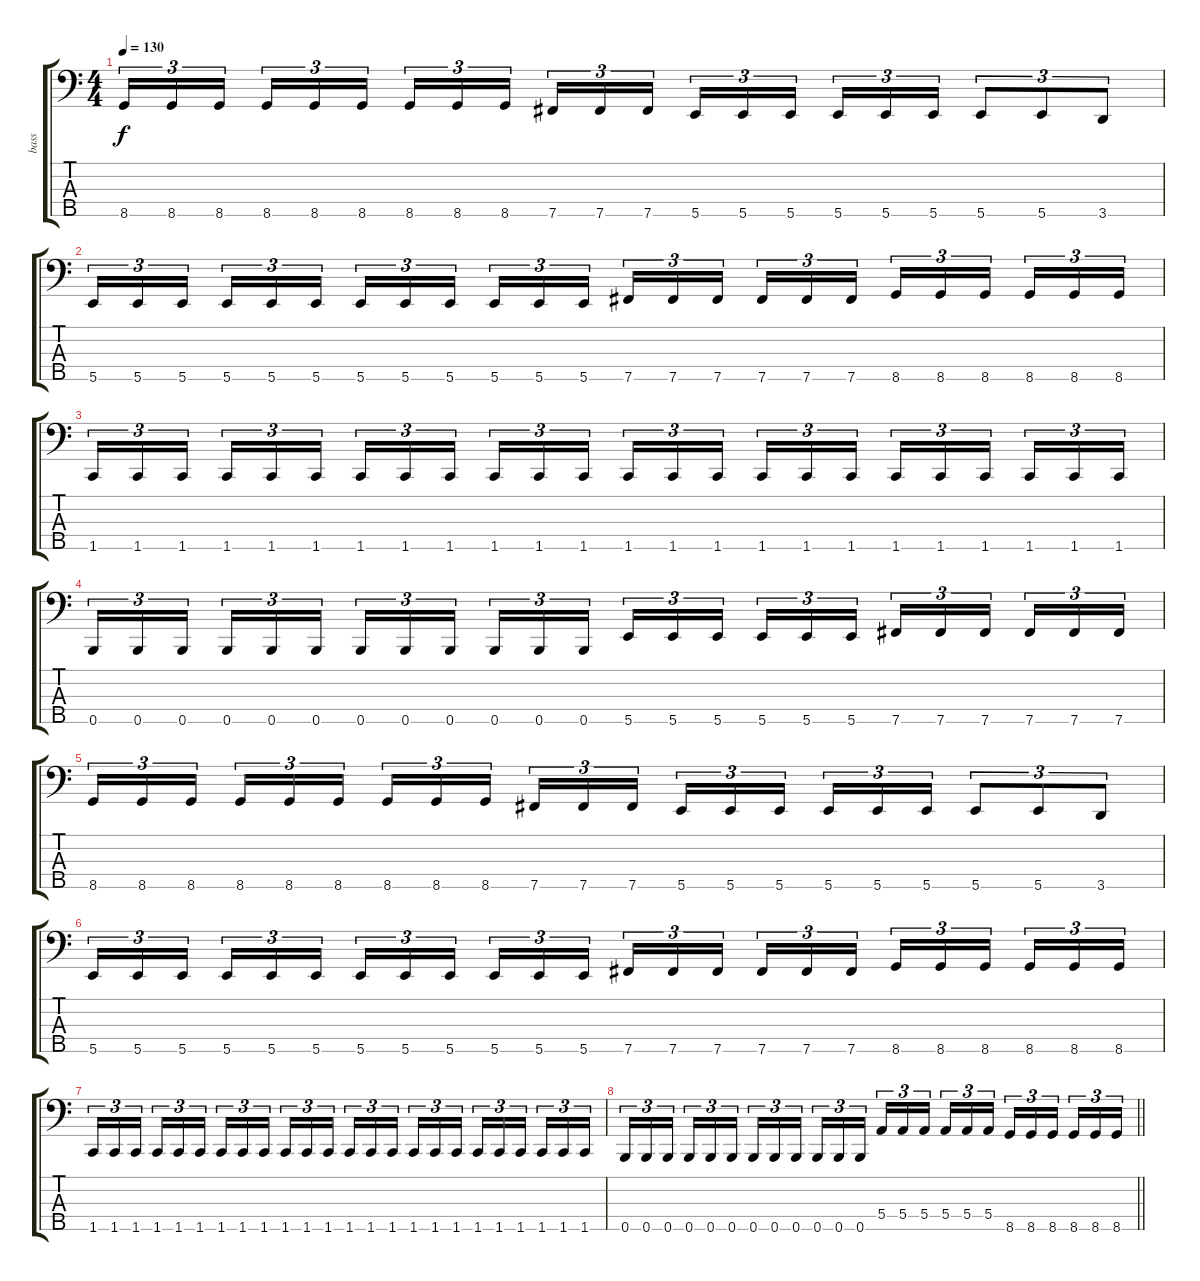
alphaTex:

\track ("bass" "bass") {instrument electricbasspick}
\staff {score tabs}
\tuning (G2 D2 A1 E1 B0) {hide}
\ts (4 4)
\tempo 130
\clef f4
\ks c
8.5.16{tu (3 2) dy f} 8.5.16{tu (3 2)} 8.5.16{tu (3 2) beam splitsecondary} 8.5.16{tu (3 2)} 8.5.16{tu (3 2)} 8.5.16{tu (3 2)} 8.5.16{tu (3 2)} 8.5.16{tu (3 2)} 8.5.16{tu (3 2) beam splitsecondary} 7.5.16{tu (3 2)} 7.5.16{tu (3 2)} 7.5.16{tu (3 2)} 5.5.16{tu (3 2)} 5.5.16{tu (3 2)} 5.5.16{tu (3 2) beam splitsecondary} 5.5.16{tu (3 2)} 5.5.16{tu (3 2)} 5.5.16{tu (3 2)} 5.5.8{tu (3 2)} 5.5.8{tu (3 2)} 3.5.8{tu (3 2)} |
5.5.16{tu (3 2)} 5.5.16{tu (3 2)} 5.5.16{tu (3 2) beam splitsecondary} 5.5.16{tu (3 2)} 5.5.16{tu (3 2)} 5.5.16{tu (3 2)} 5.5.16{tu (3 2)} 5.5.16{tu (3 2)} 5.5.16{tu (3 2) beam splitsecondary} 5.5.16{tu (3 2)} 5.5.16{tu (3 2)} 5.5.16{tu (3 2)} 7.5.16{tu (3 2)} 7.5.16{tu (3 2)} 7.5.16{tu (3 2) beam splitsecondary} 7.5.16{tu (3 2)} 7.5.16{tu (3 2)} 7.5.16{tu (3 2)} 8.5.16{tu (3 2)} 8.5.16{tu (3 2)} 8.5.16{tu (3 2) beam splitsecondary} 8.5.16{tu (3 2)} 8.5.16{tu (3 2)} 8.5.16{tu (3 2)} |
1.5.16{tu (3 2)} 1.5.16{tu (3 2)} 1.5.16{tu (3 2) beam splitsecondary} 1.5.16{tu (3 2)} 1.5.16{tu (3 2)} 1.5.16{tu (3 2)} 1.5.16{tu (3 2)} 1.5.16{tu (3 2)} 1.5.16{tu (3 2) beam splitsecondary} 1.5.16{tu (3 2)} 1.5.16{tu (3 2)} 1.5.16{tu (3 2)} 1.5.16{tu (3 2)} 1.5.16{tu (3 2)} 1.5.16{tu (3 2) beam splitsecondary} 1.5.16{tu (3 2)} 1.5.16{tu (3 2)} 1.5.16{tu (3 2)} 1.5.16{tu (3 2)} 1.5.16{tu (3 2)} 1.5.16{tu (3 2) beam splitsecondary} 1.5.16{tu (3 2)} 1.5.16{tu (3 2)} 1.5.16{tu (3 2)} |
0.5.16{tu (3 2)} 0.5.16{tu (3 2)} 0.5.16{tu (3 2) beam splitsecondary} 0.5.16{tu (3 2)} 0.5.16{tu (3 2)} 0.5.16{tu (3 2)} 0.5.16{tu (3 2)} 0.5.16{tu (3 2)} 0.5.16{tu (3 2) beam splitsecondary} 0.5.16{tu (3 2)} 0.5.16{tu (3 2)} 0.5.16{tu (3 2)} 5.5.16{tu (3 2)} 5.5.16{tu (3 2)} 5.5.16{tu (3 2) beam splitsecondary} 5.5.16{tu (3 2)} 5.5.16{tu (3 2)} 5.5.16{tu (3 2)} 7.5.16{tu (3 2)} 7.5.16{tu (3 2)} 7.5.16{tu (3 2) beam splitsecondary} 7.5.16{tu (3 2)} 7.5.16{tu (3 2)} 7.5.16{tu (3 2)} |
8.5.16{tu (3 2)} 8.5.16{tu (3 2)} 8.5.16{tu (3 2) beam splitsecondary} 8.5.16{tu (3 2)} 8.5.16{tu (3 2)} 8.5.16{tu (3 2)} 8.5.16{tu (3 2)} 8.5.16{tu (3 2)} 8.5.16{tu (3 2) beam splitsecondary} 7.5.16{tu (3 2)} 7.5.16{tu (3 2)} 7.5.16{tu (3 2)} 5.5.16{tu (3 2)} 5.5.16{tu (3 2)} 5.5.16{tu (3 2) beam splitsecondary} 5.5.16{tu (3 2)} 5.5.16{tu (3 2)} 5.5.16{tu (3 2)} 5.5.8{tu (3 2)} 5.5.8{tu (3 2)} 3.5.8{tu (3 2)} |
5.5.16{tu (3 2)} 5.5.16{tu (3 2)} 5.5.16{tu (3 2) beam splitsecondary} 5.5.16{tu (3 2)} 5.5.16{tu (3 2)} 5.5.16{tu (3 2)} 5.5.16{tu (3 2)} 5.5.16{tu (3 2)} 5.5.16{tu (3 2) beam splitsecondary} 5.5.16{tu (3 2)} 5.5.16{tu (3 2)} 5.5.16{tu (3 2)} 7.5.16{tu (3 2)} 7.5.16{tu (3 2)} 7.5.16{tu (3 2) beam splitsecondary} 7.5.16{tu (3 2)} 7.5.16{tu (3 2)} 7.5.16{tu (3 2)} 8.5.16{tu (3 2)} 8.5.16{tu (3 2)} 8.5.16{tu (3 2) beam splitsecondary} 8.5.16{tu (3 2)} 8.5.16{tu (3 2)} 8.5.16{tu (3 2)} |
1.5.16{tu (3 2)} 1.5.16{tu (3 2)} 1.5.16{tu (3 2) beam splitsecondary} 1.5.16{tu (3 2)} 1.5.16{tu (3 2)} 1.5.16{tu (3 2)} 1.5.16{tu (3 2)} 1.5.16{tu (3 2)} 1.5.16{tu (3 2) beam splitsecondary} 1.5.16{tu (3 2)} 1.5.16{tu (3 2)} 1.5.16{tu (3 2)} 1.5.16{tu (3 2)} 1.5.16{tu (3 2)} 1.5.16{tu (3 2) beam splitsecondary} 1.5.16{tu (3 2)} 1.5.16{tu (3 2)} 1.5.16{tu (3 2)} 1.5.16{tu (3 2)} 1.5.16{tu (3 2)} 1.5.16{tu (3 2) beam splitsecondary} 1.5.16{tu (3 2)} 1.5.16{tu (3 2)} 1.5.16{tu (3 2)} |
\barLineRight lightlight
0.5.16{tu (3 2)} 0.5.16{tu (3 2)} 0.5.16{tu (3 2) beam splitsecondary} 0.5.16{tu (3 2)} 0.5.16{tu (3 2)} 0.5.16{tu (3 2)} 0.5.16{tu (3 2)} 0.5.16{tu (3 2)} 0.5.16{tu (3 2) beam splitsecondary} 0.5.16{tu (3 2)} 0.5.16{tu (3 2)} 0.5.16{tu (3 2)} 5.4.16{tu (3 2)} 5.4.16{tu (3 2)} 5.4.16{tu (3 2) beam splitsecondary} 5.4.16{tu (3 2)} 5.4.16{tu (3 2)} 5.4.16{tu (3 2)} 8.5.16{tu (3 2)} 8.5.16{tu (3 2)} 8.5.16{tu (3 2) beam splitsecondary} 8.5.16{tu (3 2)} 8.5.16{tu (3 2)} 8.5.16{tu (3 2)}
